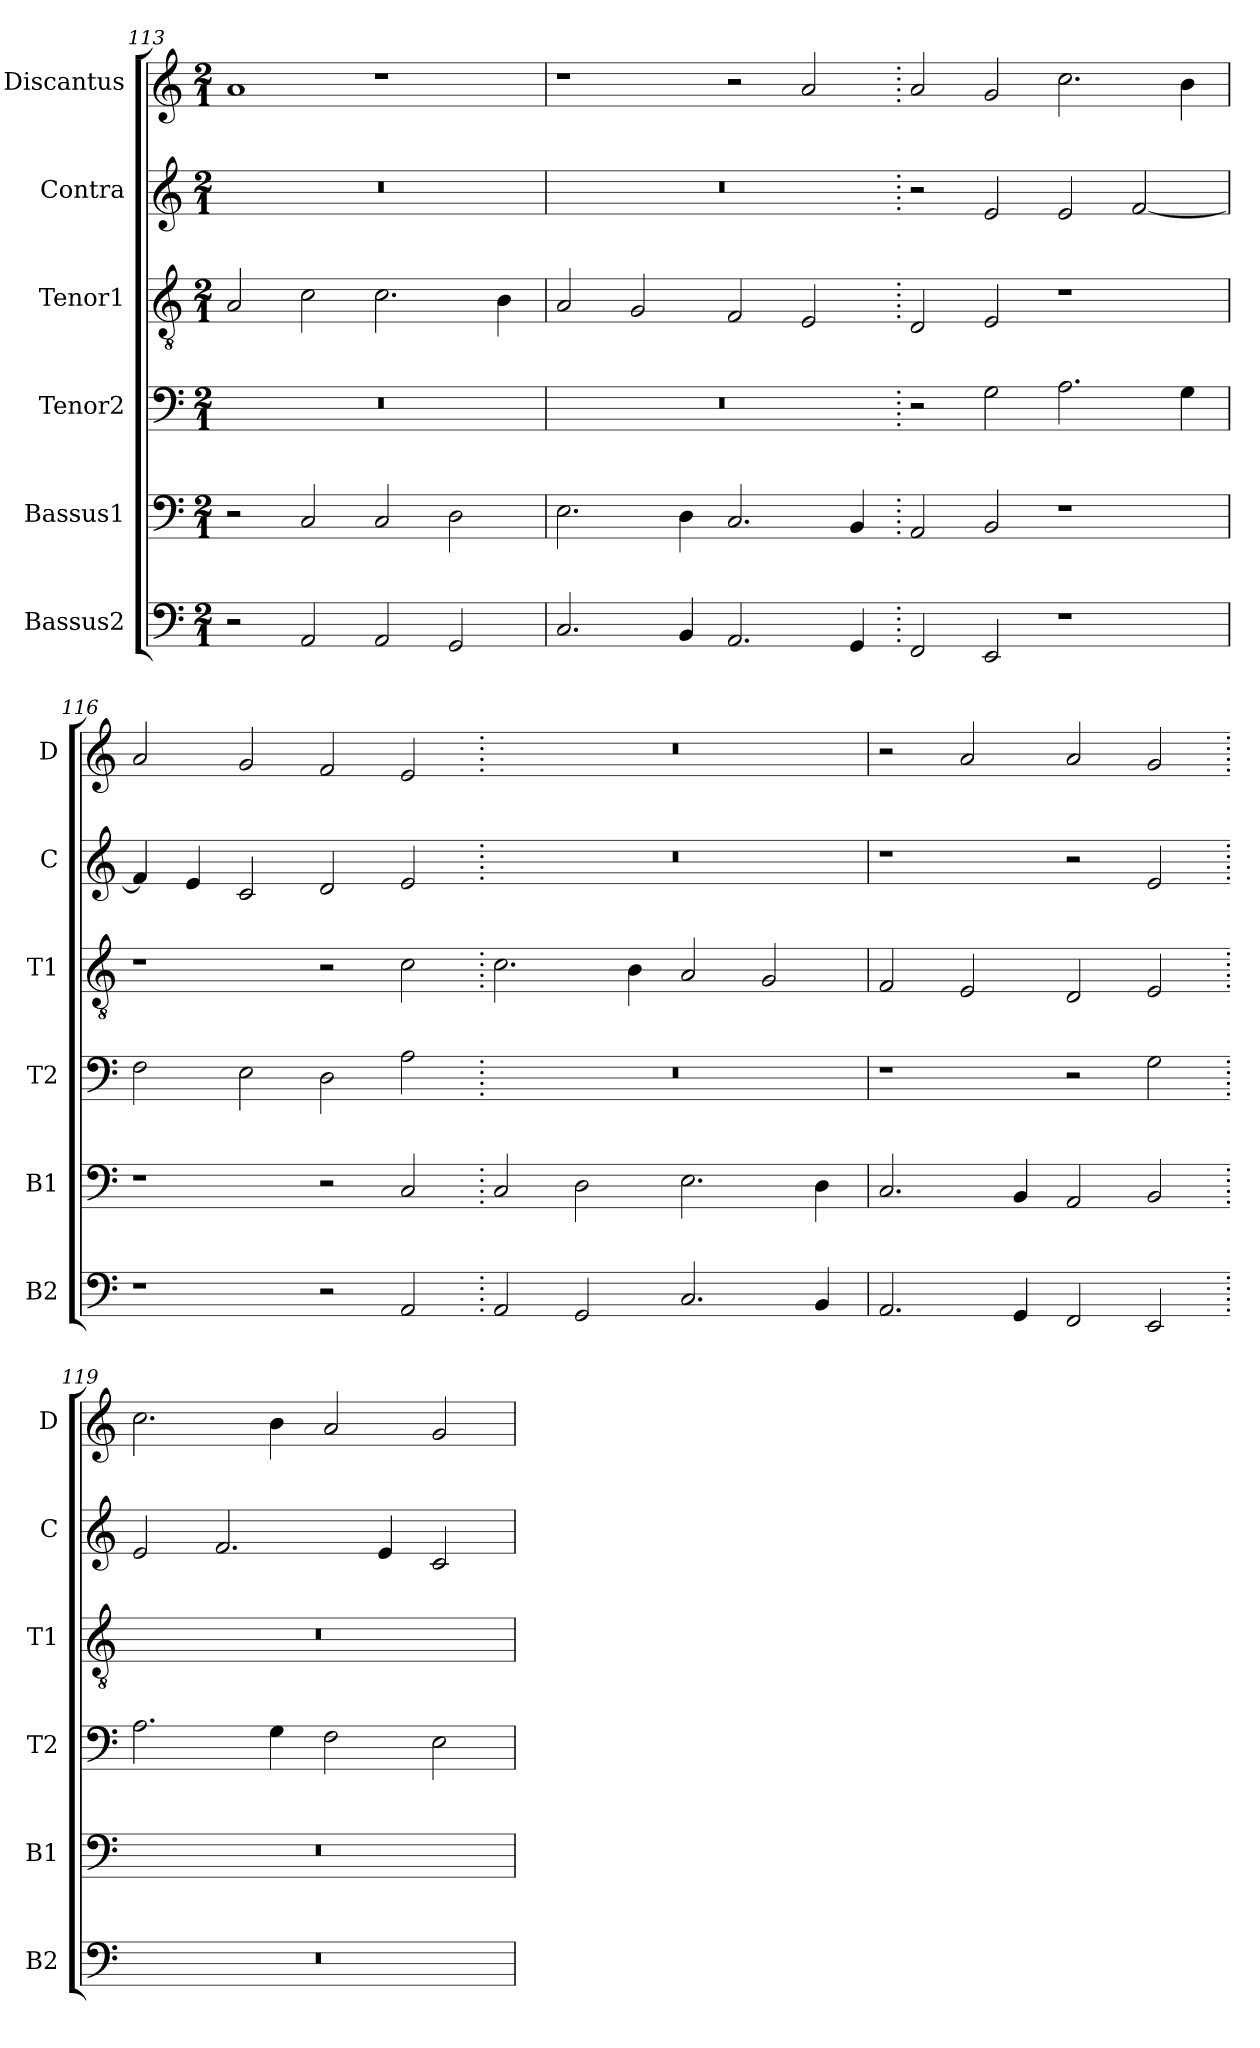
**kern	**kern	**kern	**kern	**kern	**kern
*part6	*part5	*part4	*part3	*part2	*part1
*staff6	*staff5	*staff4	*staff3	*staff2	*staff1
*I"Bassus2	*I"Bassus1	*I"Tenor2	*I"Tenor1	*I"Contra	*I"Discantus
*I'B2	*I'B1	*I'T2	*I'T1	*I'C	*I'D
*clefF4	*clefF4	*clefF4	*clefGv2	*clefG2	*clefG2
*k[]	*k[]	*k[]	*k[]	*k[]	*k[]
*M2/1	*M2/1	*M2/1	*M2/1	*M2/1	*M2/1
=113	=113	=113	=113	=113	=113
2r	2r	0r	2A/	0r	1a
2AA/	2C/	.	2c\	.	.
2AA/	2C/	.	2.c\	.	1r
2GG/	2D\	.	.	.	.
.	.	.	4B\	.	.
=114	=114	=114	=114	=114	=114
2.C/	2.E\	0r	2A/	0r	1r
.	.	.	2G/	.	.
4BB/	4D\	.	.	.	.
2.AA/	2.C/	.	2F/	.	2r
.	.	.	2E/	.	2a/
4GG/	4BB/	.	.	.	.
=115.	=115.	=115.	=115.	=115.	=115.
2FF/	2AA/	2r	2D/	2r	2a/
2EE/	2BB/	2G\	2E/	2e/	2g/
1r	1r	2.A\	1r	2e/	2.cc\
.	.	.	.	[2f/	.
.	.	4G\	.	.	4b\
=116	=116	=116	=116	=116	=116
1r	1r	2F\	1r	4f/]	2a/
.	.	.	.	4e/	.
.	.	2E\	.	2c/	2g/
2r	2r	2D\	2r	2d/	2f/
2AA/	2C/	2A\	2c\	2e/	2e/
=117.	=117.	=117.	=117.	=117.	=117.
2AA/	2C/	0r	2.c\	0r	0r
2GG/	2D\	.	.	.	.
.	.	.	4B\	.	.
2.C/	2.E\	.	2A/	.	.
.	.	.	2G/	.	.
4BB/	4D\	.	.	.	.
=118	=118	=118	=118	=118	=118
2.AA/	2.C/	1r	2F/	1r	2r
.	.	.	2E/	.	2a/
4GG/	4BB/	.	.	.	.
2FF/	2AA/	2r	2D/	2r	2a/
2EE/	2BB/	2G\	2E/	2e/	2g/
=119.	=119.	=119.	=119.	=119.	=119.
0r	0r	2.A\	0r	2e/	2.cc\
.	.	.	.	2.f/	.
.	.	4G\	.	.	4b\
.	.	2F\	.	.	2a/
.	.	.	.	4e/	.
.	.	2E\	.	2c/	2g/
=	=	=	=	=	=
*-	*-	*-	*-	*-	*-
